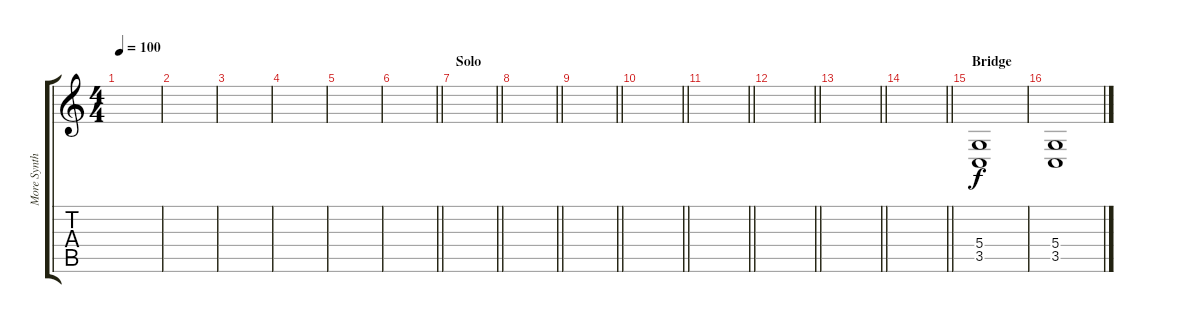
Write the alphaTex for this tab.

\track ("More Synth" "More Synth") {instrument pad3polysynth}
\staff {score tabs}
\tuning (E4 B3 G3 D3 A2 D2) {hide}
\ts (4 4)
\tempo 100
\clef g2
\ks c
|
|
|
|
|
\barLineRight lightlight
|
\section ("" "Solo")
\barLineRight lightlight
|
\barLineRight lightlight
|
\barLineRight lightlight
|
\barLineRight lightlight
|
\barLineRight lightlight
|
\barLineRight lightlight
|
\barLineRight lightlight
|
\barLineRight lightlight
|
\section ("" "Bridge")
(5.4 3.5).1 |
(5.4 3.5).1
